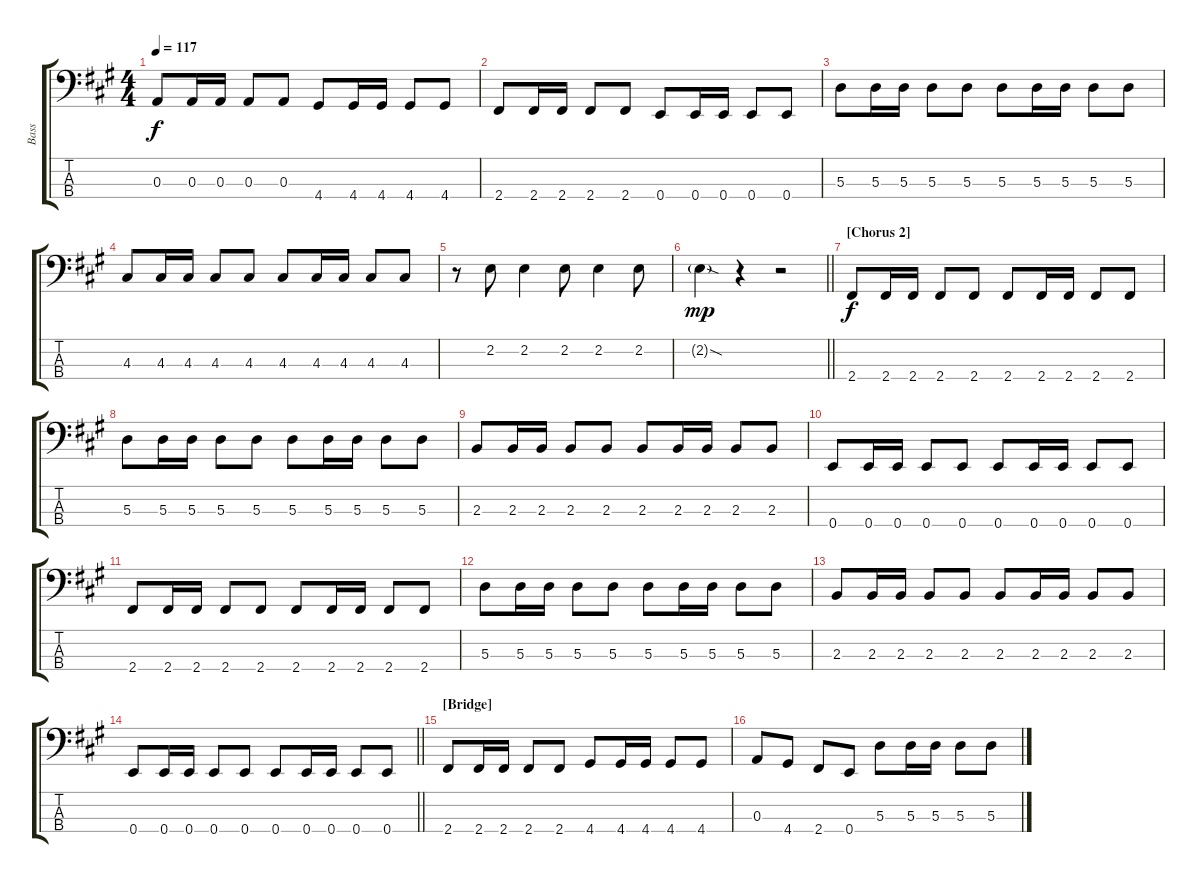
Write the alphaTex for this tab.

\track ("Bass" "Bass") {instrument electricbassfinger}
\staff {score tabs}
\tuning (G2 D2 A1 E1) {hide}
\ts (4 4)
\tempo 117
\clef f4
\ks a
0.3.8{dy f} 0.3.16 0.3.16 0.3.8 0.3.8 4.4.8 4.4.16 4.4.16 4.4.8 4.4.8 |
2.4.8 2.4.16 2.4.16 2.4.8 2.4.8 0.4.8 0.4.16 0.4.16 0.4.8 0.4.8 |
5.3.8 5.3.16 5.3.16 5.3.8 5.3.8 5.3.8 5.3.16 5.3.16 5.3.8 5.3.8 |
4.3.8 4.3.16 4.3.16 4.3.8 4.3.8 4.3.8 4.3.16 4.3.16 4.3.8 4.3.8 |
r.8 2.2.8 2.2.4 2.2.8 2.2.4 2.2.8 |
\barLineRight lightlight
2.2{sod g}.4{dy mp} r.4 r.2 |
\section ("" "[Chorus 2]")
2.4.8{dy f} 2.4.16 2.4.16 2.4.8 2.4.8 2.4.8 2.4.16 2.4.16 2.4.8 2.4.8 |
5.3.8 5.3.16 5.3.16 5.3.8 5.3.8 5.3.8 5.3.16 5.3.16 5.3.8 5.3.8 |
2.3.8 2.3.16 2.3.16 2.3.8 2.3.8 2.3.8 2.3.16 2.3.16 2.3.8 2.3.8 |
0.4.8 0.4.16 0.4.16 0.4.8 0.4.8 0.4.8 0.4.16 0.4.16 0.4.8 0.4.8 |
2.4.8 2.4.16 2.4.16 2.4.8 2.4.8 2.4.8 2.4.16 2.4.16 2.4.8 2.4.8 |
5.3.8 5.3.16 5.3.16 5.3.8 5.3.8 5.3.8 5.3.16 5.3.16 5.3.8 5.3.8 |
2.3.8 2.3.16 2.3.16 2.3.8 2.3.8 2.3.8 2.3.16 2.3.16 2.3.8 2.3.8 |
\barLineRight lightlight
0.4.8 0.4.16 0.4.16 0.4.8 0.4.8 0.4.8 0.4.16 0.4.16 0.4.8 0.4.8 |
\section ("" "[Bridge]")
2.4.8 2.4.16 2.4.16 2.4.8 2.4.8 4.4.8 4.4.16 4.4.16 4.4.8 4.4.8 |
0.3.8 4.4.8 2.4.8 0.4.8 5.3.8 5.3.16 5.3.16 5.3.8 5.3.8
